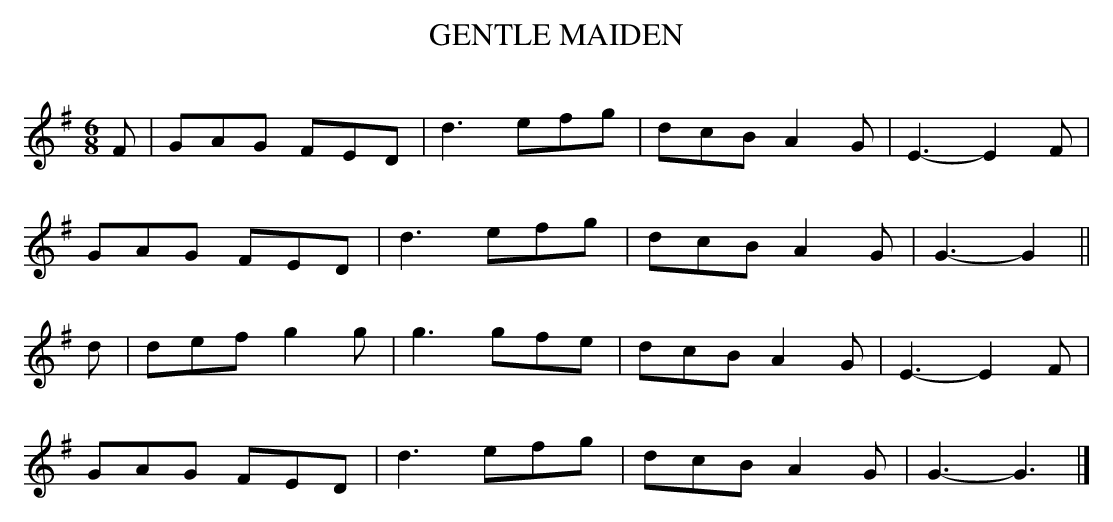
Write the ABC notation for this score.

X:1
T:GENTLE MAIDEN
Y:"slow"
Q:60
M:6/8
L:1/8
K:G
F|GAG FED|d3 efg|dcB A2G|E3-E2F|
GAG FED|d3 efg|dcB A2G|G3-G2||
d|def g2g|g3 gfe|dcB A2G|E3-E2F|
GAG FED|d3 efg|dcB A2G|G3-G3|]
